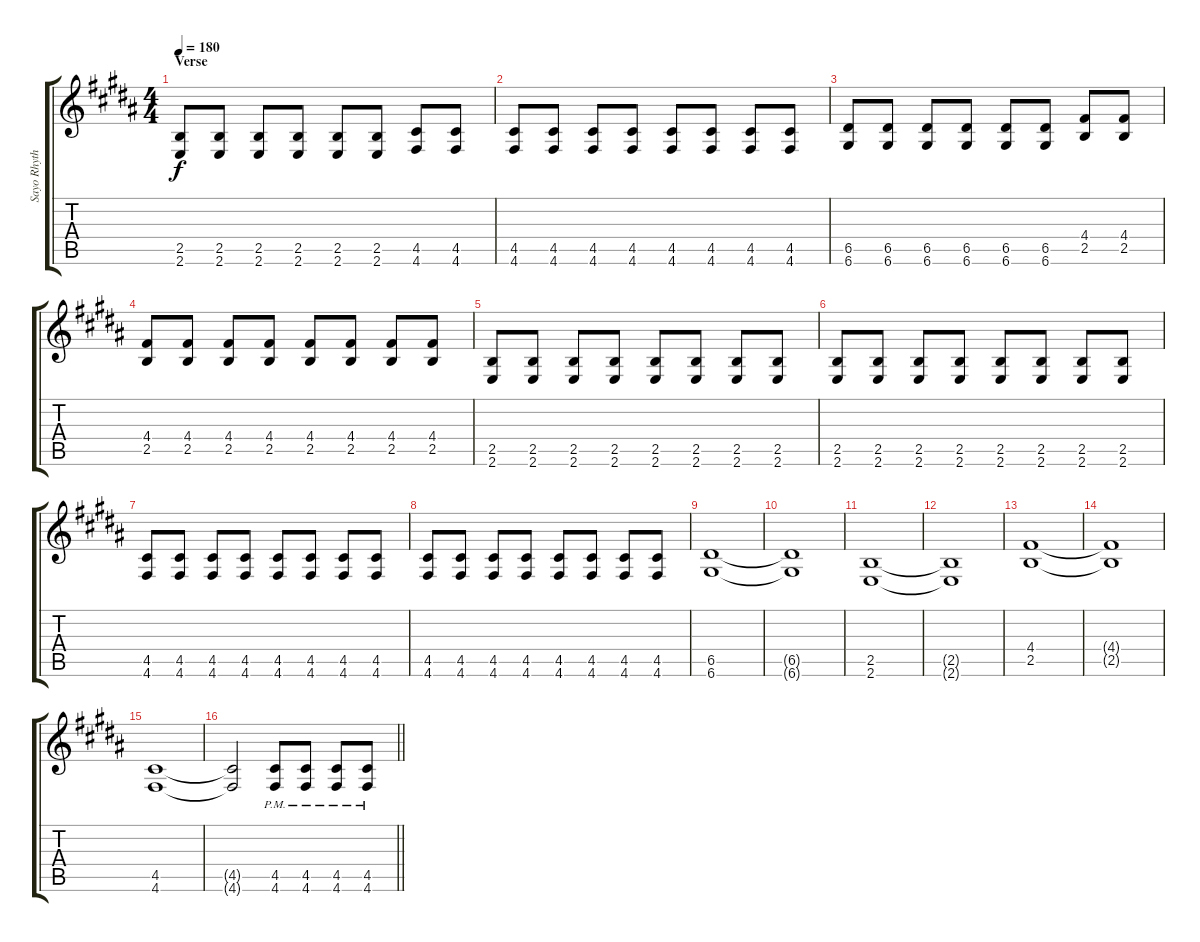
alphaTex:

\track ("Sayo Rhythmic Guitar" "Sayo Rhyth") {instrument distortionguitar}
\staff {score tabs}
\tuning (E4 B3 G3 D3 A2 D2) {hide}
\ts (4 4)
\section ("" "Verse")
\tempo 180
\clef g2
\ks b
(2.5 2.6).8{dy f} (2.5 2.6).8 (2.5 2.6).8 (2.5 2.6).8 (2.5 2.6).8 (2.5 2.6).8 (4.5 4.6).8 (4.5 4.6).8 |
(4.5 4.6).8 (4.5 4.6).8 (4.5 4.6).8 (4.5 4.6).8 (4.5 4.6).8 (4.5 4.6).8 (4.5 4.6).8 (4.5 4.6).8 |
(6.5 6.6).8 (6.5 6.6).8 (6.5 6.6).8 (6.5 6.6).8 (6.5 6.6).8 (6.5 6.6).8 (4.4 2.5).8 (4.4 2.5).8 |
(4.4 2.5).8 (4.4 2.5).8 (4.4 2.5).8 (4.4 2.5).8 (4.4 2.5).8 (4.4 2.5).8 (4.4 2.5).8 (4.4 2.5).8 |
(2.5 2.6).8 (2.5 2.6).8 (2.5 2.6).8 (2.5 2.6).8 (2.5 2.6).8 (2.5 2.6).8 (2.5 2.6).8 (2.5 2.6).8 |
(2.5 2.6).8 (2.5 2.6).8 (2.5 2.6).8 (2.5 2.6).8 (2.5 2.6).8 (2.5 2.6).8 (2.5 2.6).8 (2.5 2.6).8 |
(4.5 4.6).8 (4.5 4.6).8 (4.5 4.6).8 (4.5 4.6).8 (4.5 4.6).8 (4.5 4.6).8 (4.5 4.6).8 (4.5 4.6).8 |
(4.5 4.6).8 (4.5 4.6).8 (4.5 4.6).8 (4.5 4.6).8 (4.5 4.6).8 (4.5 4.6).8 (4.5 4.6).8 (4.5 4.6).8 |
(6.5 6.6).1 |
(6.5{t} 6.6{t}).1 |
(2.5 2.6).1 |
(2.5{t} 2.6{t}).1 |
(4.4 2.5).1 |
(4.4{t} 2.5{t}).1 |
(4.5 4.6).1 |
\barLineRight lightlight
(4.5{t} 4.6{t}).2 (4.5{pm} 4.6{pm}).8 (4.5{pm} 4.6{pm}).8 (4.5{pm} 4.6{pm}).8 (4.5{pm} 4.6{pm}).8
